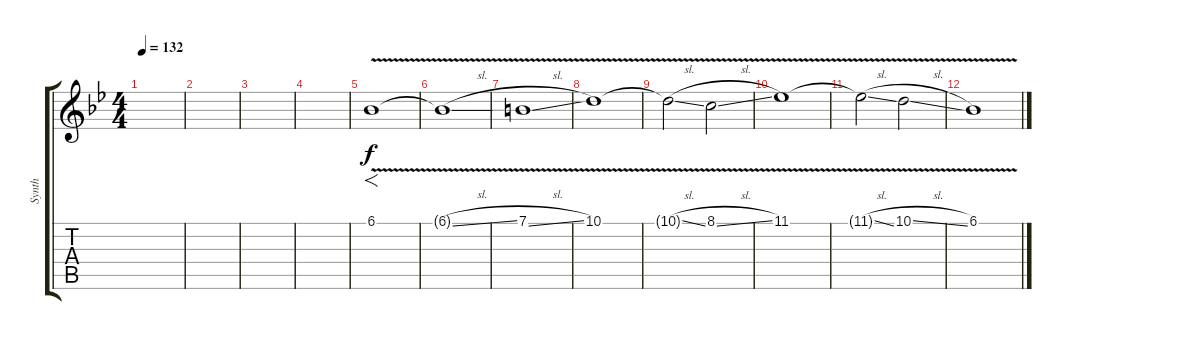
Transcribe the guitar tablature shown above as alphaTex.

\track ("Synth" "Synth") {instrument lead2sawtooth}
\staff {score tabs}
\tuning (E4 B3 G3 D3 A2 E2) {hide}
\ts (4 4)
\tempo 132
\clef g2
\ks bb
|
|
|
|
6.1{v}.1{f volume 9} |
6.1{v sl t}.1 |
7.1{v sl}.1 |
10.1{v}.1 |
10.1{v sl t}.2 8.1{v sl}.2 |
11.1{v}.1 |
11.1{v sl t}.2 10.1{v sl}.2 |
6.1{v}.1
